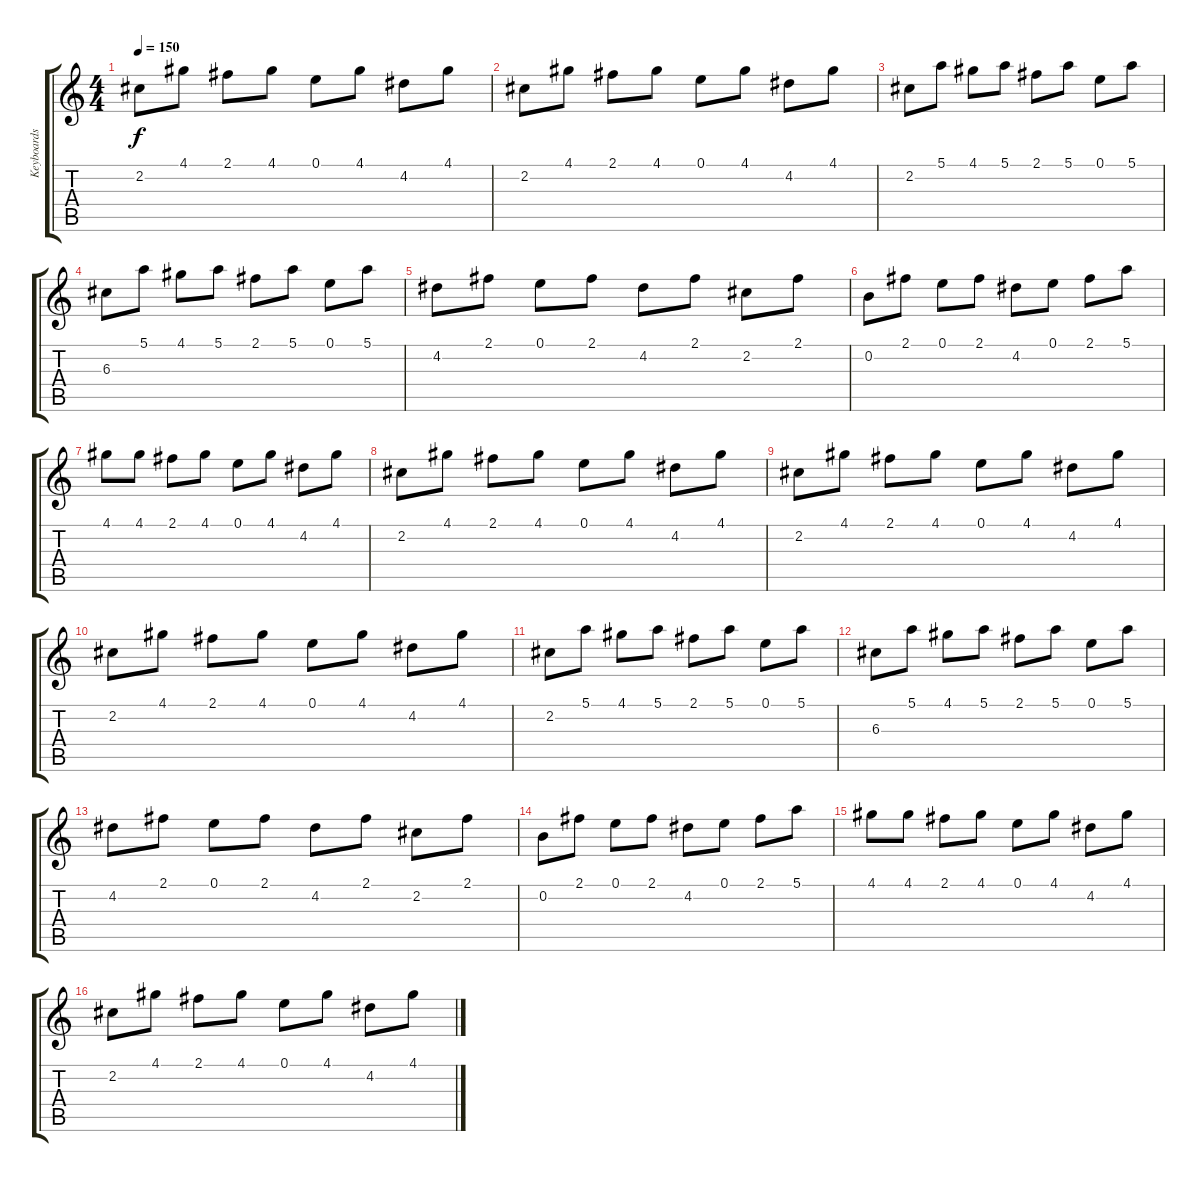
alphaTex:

\track ("Keyboards" "Keyboards") {instrument contrabass}
\staff {score tabs}
\tuning (E4 B3 G3 D3 A2 E2) {hide}
\ts (4 4)
\tempo 150
\clef g2
\ks c
2.2.8{dy f} 4.1.8 2.1.8 4.1.8 0.1.8 4.1.8 4.2.8 4.1.8 |
2.2.8 4.1.8 2.1.8 4.1.8 0.1.8 4.1.8 4.2.8 4.1.8 |
2.2.8 5.1.8 4.1.8 5.1.8 2.1.8 5.1.8 0.1.8 5.1.8 |
6.3.8 5.1.8 4.1.8 5.1.8 2.1.8 5.1.8 0.1.8 5.1.8 |
4.2.8 2.1.8 0.1.8 2.1.8 4.2.8 2.1.8 2.2.8 2.1.8 |
0.2.8 2.1.8 0.1.8 2.1.8 4.2.8 0.1.8 2.1.8 5.1.8 |
4.1.8 4.1.8 2.1.8 4.1.8 0.1.8 4.1.8 4.2.8 4.1.8 |
2.2.8 4.1.8 2.1.8 4.1.8 0.1.8 4.1.8 4.2.8 4.1.8 |
2.2.8 4.1.8 2.1.8 4.1.8 0.1.8 4.1.8 4.2.8 4.1.8 |
2.2.8 4.1.8 2.1.8 4.1.8 0.1.8 4.1.8 4.2.8 4.1.8 |
2.2.8 5.1.8 4.1.8 5.1.8 2.1.8 5.1.8 0.1.8 5.1.8 |
6.3.8 5.1.8 4.1.8 5.1.8 2.1.8 5.1.8 0.1.8 5.1.8 |
4.2.8 2.1.8 0.1.8 2.1.8 4.2.8 2.1.8 2.2.8 2.1.8 |
0.2.8 2.1.8 0.1.8 2.1.8 4.2.8 0.1.8 2.1.8 5.1.8 |
4.1.8 4.1.8 2.1.8 4.1.8 0.1.8 4.1.8 4.2.8 4.1.8 |
2.2.8 4.1.8 2.1.8 4.1.8 0.1.8 4.1.8 4.2.8 4.1.8
